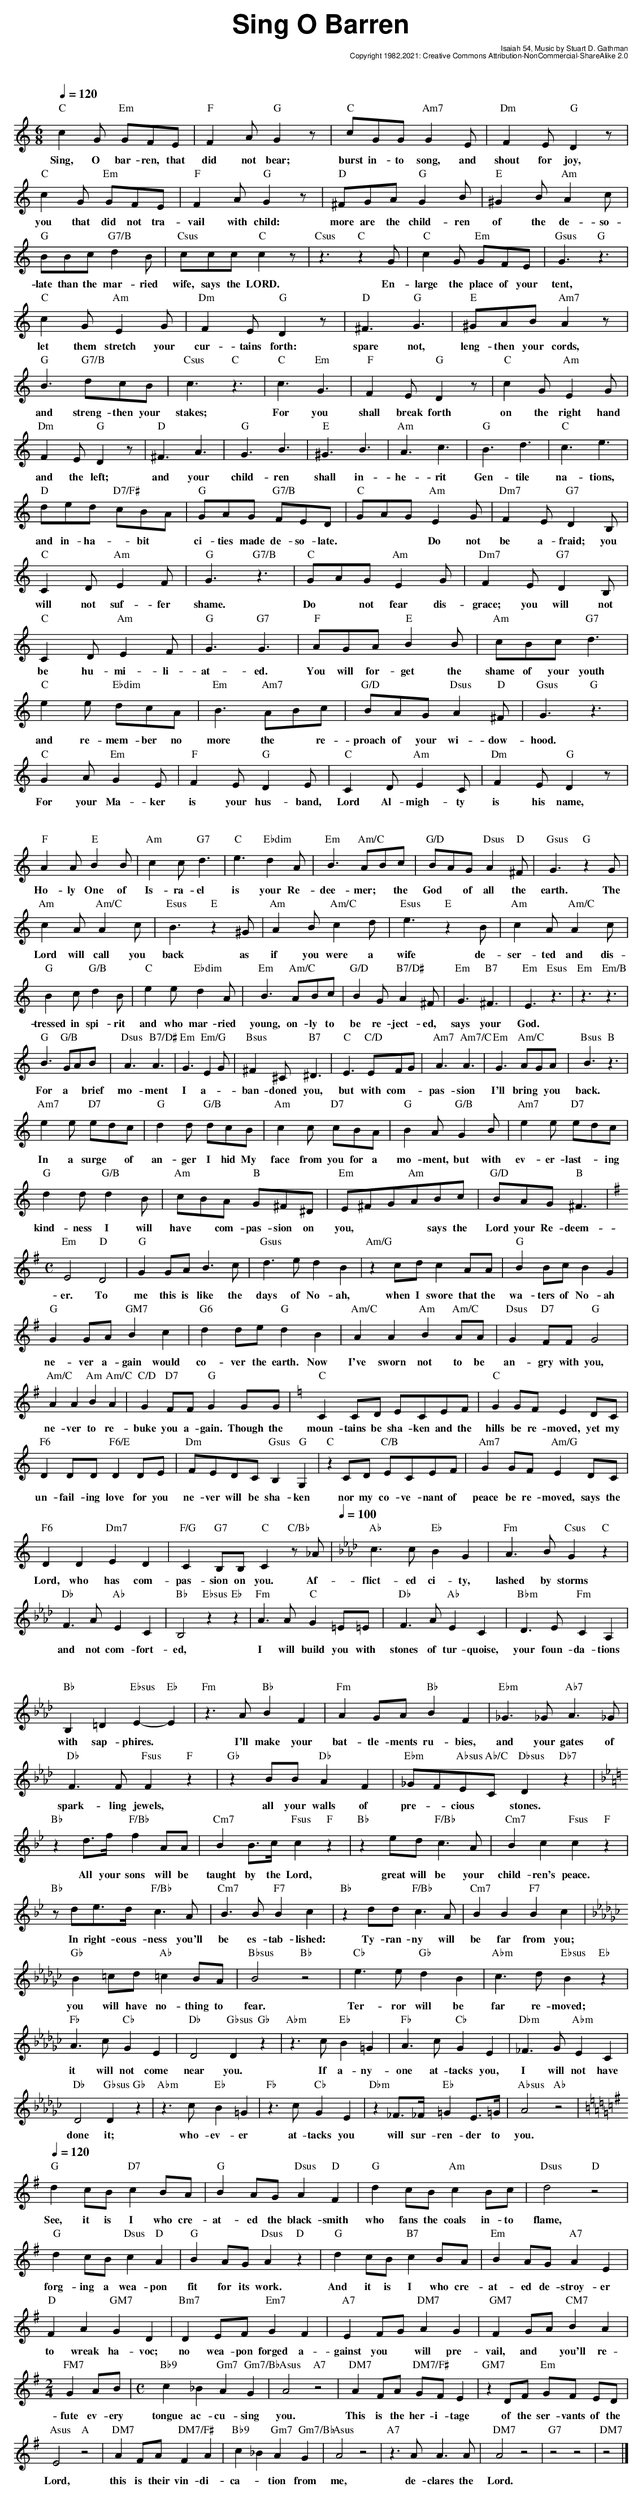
X:1
T: Sing O Barren
C: Isaiah 54, Music by Stuart D. Gathman
C: Copyright 1982,2021: Creative Commons Attribution-NonCommercial-ShareAlike 2.0
M: 6/8
L: 1/8
Q: 1/4=120
K: C
V:1
"C"c2G "Em"GFE|"F"F2A"G"G2z|"C"cGG"Am7"G2E|"Dm"F2E"G"D2z|
w:Sing, O bar-ren, that|did not bear;|burst in-to song, and|shout for joy,|
"C"c2G "Em"GFE|"F"F2A"G"G2z|"D"^FGA"G"G2B|"E"^G2B"Am"A2c|
w:you that did not tra-|vail with child:|more are the child-ren|of the de-so-|
"G"BBc"G7/B"d2B|"Csus"ccc"C"c2z|"Csus"z3"C"z2G|"C"c2G "Em"GFE|"Gsus"G3"G"z3|
w:late than the mar-ried|wife, says the LORD.|En-|large the place of your|tent,|
"C"c2G"Am"E2G|"Dm"F2E"G"D2z|"D"^F3"G"G3|"E"^GAB"Am7"A2z|
w:let them stretch your|cur-tains forth:|spare not,|leng-then your cords,|
"G"B3"G7/B"dcB|"Csus"c3"C"z3|"C"c3"Em"G3|"F"F2E"G"D2z|"C"c2G"Am"E2G|
w:and streng-then your|stakes;|For you|shall break forth|on the right hand|
"Dm"F2E"G"D2z|"D"^F3A3|"G"G3B3|"E"^G3B3|"Am"A3c3|"G"B3d3|"C"c3e3|
w:and the left;|and your|child-ren|shall in-|he-rit|Gen-tile|na-tions,|
"D"ded "D7/F#"cBA|"G"GAG "G7/B"FED|"C"GAG"Am"E2G|"Dm7"F2E"G7"D2B,|
w:and in-ha-*bit|ci-ties made de-so-late.|*** Do not|be a-fraid; you|
"C"C2D"Am"E2F|"G"G3"G7/B"z3|"C"GAG"Am"E2G|"Dm7"F2E"G7"D2B,|
w:will not suf-fer|shame.|Do* not fear dis-|grace; you will not|
"C"C2D"Am"E2F|"G"G3"G7"G3|"F"AGA"E"B2B|"Am"cBc"G7"d3|
w:be hu-mi-li-at-ed.|You will for-get the|shame of your youth|
"C"e2e "Ebdim"dcA|"Em"B3"Am7"ABc|"G/D"BAG"Dsus"A2"D"^F|"Gsus"G3"G"z3|
w:and re-mem-ber no|more the* re-|proach of your wi-dow-|hood.|
"C"G2A"Em"G2E|"F"F2E"G"D2E|"C"C2D"Am"E2C|"Dm"F2E"G"D2z|
w:For your Ma-ker|is your hus-band,|Lord Al-migh-ty|is his name,|
"F"A2A"E"B2B|"Am"c2c"G7"d3|"C"e3"Ebdim"d2A|"Em"B3"Am/C"ABc|"G/D"BAG"Dsus"A2"D"^F|"Gsus"G3"G"z2G|
w:Ho-ly One of|Is-ra-el|is your Re-|dee-mer;* the|God* of all the|earth. The|
"Am"c2A"Am/C"A2c|"Esus"B3"E"z2^G|"Am"A2B"Am/C"c2d|"Esus"e3"E"z2B|"Am"c2A"Am/C"A2c|
w:Lord will call you|back as|if you were a|wife de-|ser-ted and dis-|
"G"B2c"G/B"d2B|"C"e2e"Ebdim"d2A|"Em"B3"Am/C"ABc|"G/D"B2G"B7/D#"A2^F|"Em"G3"B7"^F3|"Em"E3"Esus"z3|"Em"z3"Em/B"z3|
w:tressed in spi-rit|and who mar-ried|young, on-ly to|be re-ject-ed,|says your|God.| |
"G"B3"G/B"GAB|"Dsus"A3"B7/D#"A3|"Em"G3"Em/G"E2G|"Bsus"^F2^C"B7"^D3|"C"E3"C/D"EFG|"Am7"A3"Am7/C"A3|"Em"G3"Am/C"AGA|"Bsus"B3"B"z3|
w:For a* brief|mo-ment|I a-*|ban-doned you,|but with com-|pas-sion|I'll bring* you|back.|
"Am7"e2e "D7"edc|"G"d2d "G/B"dcB|"Am"c2c "D7"cBA|"G"B2A"G/B"G2B|"Am7"e2e "D7"edc|
w:In a surge* of|an-ger I hid My|face from you for a|mo-ment, but with|ev-er-last-*ing|
"G"d2d"G/B"d2B|"Am"cBA "B"G^F^D|"Em"E^FG"Am"ABc|"G/D"BAG"B"^F3|
w:kind-ness I will|have* com-pas-sion on|you,*** says the|Lord your Re-deem-|
K:G
M:C
"Em"E4"D"D4|"G"G2GAB3c|"Gsus"d3ed2B2|"Am/G"z2cdc2AA|"G"B2BcB2G2|
w:er. To|me this is like the|days of No-ah,|when I swore that the|wa-ters of No-ah|
"G"G2GA"GM7"B2c2|"G6"d2de"G"d2B2|"Am/C"A2A2"Am"B2"Am/C"AA|"Dsus"G2"D7"FF"G"G4|
w:ne-ver a-gain would|co-ver the earth. Now|I've sworn not to be|an-gry with you,|
"Am/C"A2A2"Am"B2"Am/C"A2|"C/D"G2"D7"FF"G"G2GG|[K:C]"C"C2CD ECEF|"C"G2GF E2DC|
w:ne-ver to re-|buke you a-gain. Though the|moun-tains be sha-ken and the|hills be re-moved, yet my|
"F6"D2DD"F6/E"D2DE|"Dm"FEDC"Gsus"B,2"G"G,2|"C"z2CD "C/B"ECEF|"Am7"G2GF"Am/G"E2DC|
w:un-fail-ing love for you|ne-ver will be sha-ken|nor my co-ve-nant of|peace be re-moved, says the|
"F6"D2D2"Dm7"E2D2|"F/G"C2"G7"B,B,"C"C2"C/Bb"z_A|[Q:1/4=100][K:Ab]"Ab"c3c"Eb"B2G2|"Fm"A3B"Csus"G2"C"z2|
w:Lord, who has com-pas-sion on you. Af-|flict-ed ci-ty,|lashed by storms|
"Db"F3A"Ab"E2C2|"Bb"B,4"Ebsus"z2"Eb"z2|"Fm"A3A"C"G2=E=E|"Db"F3A"Ab"E2C2|"Bbm"D3E"Fm"C2A,2|
w:and not com-fort-|ed,|I will build you with|stones of tur-quoise,|your foun-da-tions|
"Bb"B,2=D2"Ebsus"E2-"Eb"E2|"Fm"z3A"Bb"B2F2|"Fm"A2GA"Bb"B2F2|"Ebm"_G3_G"Ab7"A3_G|
w:with sap-phires.*|I'll make your|bat-tle-ments ru-bies,|and your gates of|
"Db"F3F"Fsus"F2"F"z2|"Gb"z2BB"Db"A2F2|"Ebm"_GF"Absus"E"Ab/C"C"Dbsus"D2"Db7"z2|
w:spark-ling jewels,|all your walls of|pre-*cious* stones.|
K:Bb
"Bb"z2d>f"F/Bb"f2AA|"Cm7"B2B>c"Fsus"c2"F"z2|"Bb"z2ed"F/Bb"c3A|"Cm7"B2c2"Fsus"c2"F"z2|
w:All your sons will be|taught by the Lord,|great will be your|child-ren's peace.|
"Bb"zde>d"F/Bb"c3A|"Cm7"B3B"F7"B2c2|"Bb"z2dd"F/Bb"c3A|"Cm7"B2B2"F7"B2c2|
w:In right-eous-ness you'll|be es-tab-lished:|Ty-ran-ny will be far from you;|
K:Gb
"Gb"B2=cd"Ab"=c2BA|"Bbsus"B4"Bb"z4|"Cb"e3e"Gb"d2B2|"Abm"c3d"Ebsus"B2"Eb"z2|
w:you will have no-thing to|fear.|Ter-ror will be|far re-moved;|
"Fb"A3c"Cb"G2E2|"Db"D4"Gbsus"D2"Gb"z2|"Abm"z3c"Eb"B2=G2|"Fb"A3c"Cb"G2E2|"Dbm"_F3G"Abm"E2C2|
w:it will not come|near you.|If a-ny-|one at-tacks you,|I will not have|
"Db"D4"Gbsus"D2"Gb"z2|"Abm"z3c"Eb"B2=G2|"Fb"z3c"Cb"G2E2|"Dbm"z2_F>_F"Eb"=G2E>=G|"Absus"A4"Ab"z4|
w:done it;|who-ev-er|at-tacks you|will sur-ren-der to|you.|
K:G
Q:1/4=120
"G"d2cB"D7"c2BA|"G"B2AG"Dsus"A2"D"F2|"G"d2cB"Am"c2Bc|"Dsus"d4"D"z4|
w:See, it is I who cre-|at-ed the black-smith|who fans the coals in-to|flame,|
"G"d2cB"Dsus"c2"D"A2|"G"B2AG"Dsus"A2"D"z2|"G"d2cB"B7"c2BA|"Em"B2AG"A7"A2E2|
w:forg-ing a wea-pon|fit for its work.|And it is I who cre-|at-ed de-stroy-er|
"D"F2A2"GM7"G2D2|"Bm7"D2EF"Em7"G2F2|"A7"E2FG"DM7"A2G2|"GM7"F2GA"CM7"B2A2|
w:to wreak ha-voc;|no wea-pon forged a-|gainst you* will pre-|vail, and* you'll re-|
M:2/4
"FM7"G2AB|[M:C]"Bb9"c2_B2"Gm7"A2"Gm7/Bb"G2|"Asus"A4"A7"z4|"DM7"A2FA "DM7/F#"GFE2|"GM7"z2DF "Em"GF ED|
w:fute ev-ery|tongue ac-cu-sing|you.|This is the her-i-tage|of the ser-vants of the|
"Asus"E4"A"z4|"DM7"A2FA"DM7/F#"F2A2|"Bb9"c2_B2"Gm7"A2"Gm7/Bb"G2|"Asus"A4z4|"A7"z3AA3A|"DM7"A4z4|"G7"z4z4|"DM7"z4|]
w:Lord,|this is their vin-di-|ca-*tion from|me,|de-clares the|Lord.| | |
